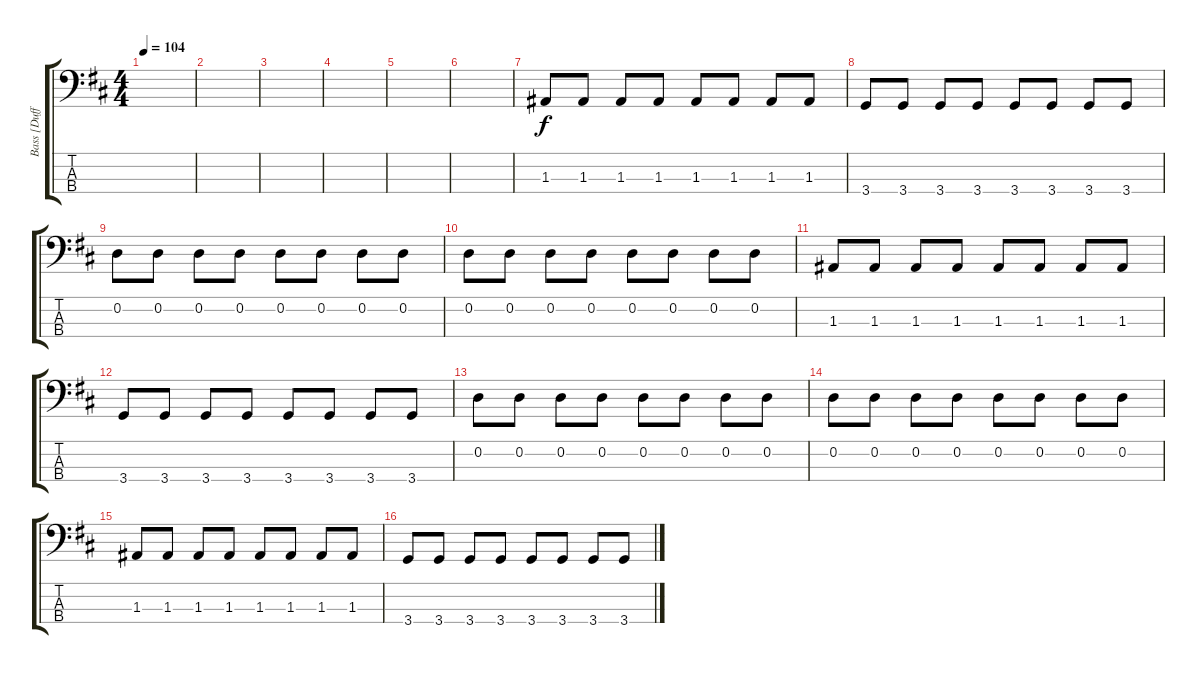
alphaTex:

\track ("Bass [Duff]" "Bass [Duff") {instrument electricbassfinger}
\staff {score tabs}
\tuning (G2 D2 A1 E1) {hide}
\ts (4 4)
\tempo 104
\clef f4
\ks d
|
|
|
|
|
|
1.3.8 1.3.8 1.3.8 1.3.8 1.3.8 1.3.8 1.3.8 1.3.8 |
3.4.8 3.4.8 3.4.8 3.4.8 3.4.8 3.4.8 3.4.8 3.4.8 |
0.2.8 0.2.8 0.2.8 0.2.8 0.2.8 0.2.8 0.2.8 0.2.8 |
0.2.8 0.2.8 0.2.8 0.2.8 0.2.8 0.2.8 0.2.8 0.2.8 |
1.3.8 1.3.8 1.3.8 1.3.8 1.3.8 1.3.8 1.3.8 1.3.8 |
3.4.8 3.4.8 3.4.8 3.4.8 3.4.8 3.4.8 3.4.8 3.4.8 |
0.2.8 0.2.8 0.2.8 0.2.8 0.2.8 0.2.8 0.2.8 0.2.8 |
0.2.8 0.2.8 0.2.8 0.2.8 0.2.8 0.2.8 0.2.8 0.2.8 |
1.3.8 1.3.8 1.3.8 1.3.8 1.3.8 1.3.8 1.3.8 1.3.8 |
3.4.8 3.4.8 3.4.8 3.4.8 3.4.8 3.4.8 3.4.8 3.4.8
